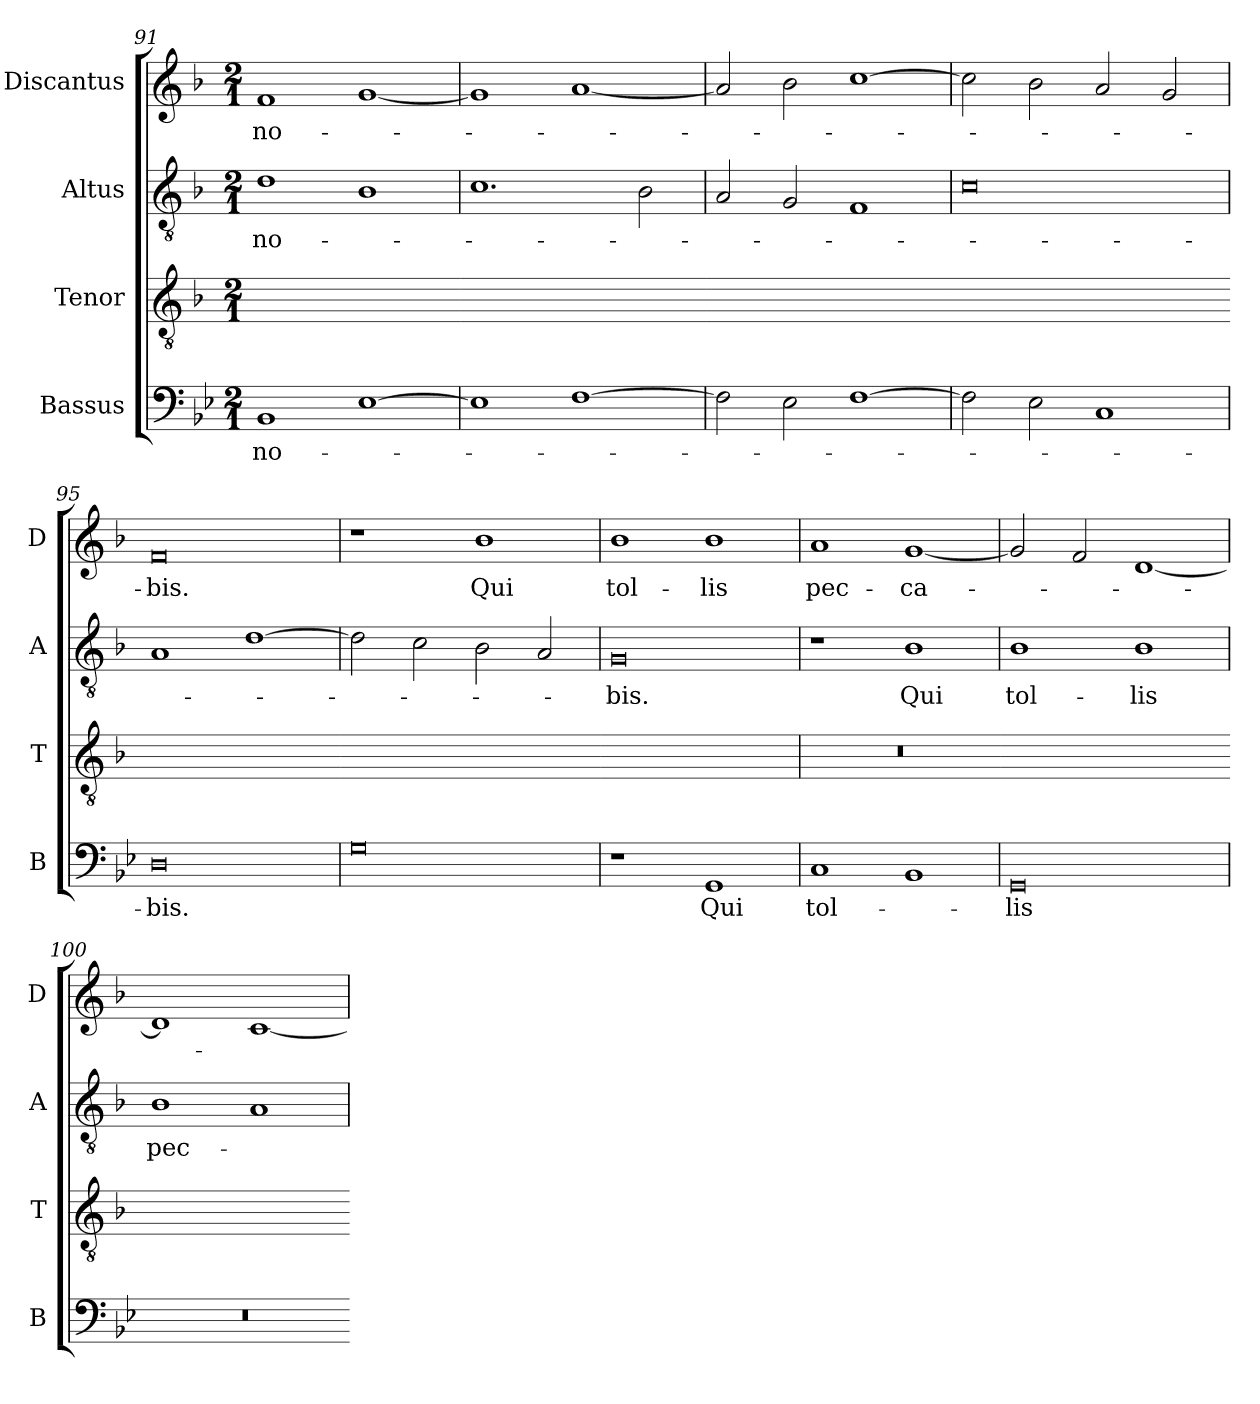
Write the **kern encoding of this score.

**kern	**text	**kern	**kern	**text	**kern	**text
*part4	*part4	*part3	*part2	*part2	*part1	*part1
*staff4	*staff4	*staff3	*staff2	*staff2	*staff1	*staff1
*I"Bassus	*	*I"Tenor	*I"Altus	*	*I"Discantus	*
*I'B	*	*I'T	*I'A	*	*I'D	*
*clefF4	*	*clefGv2	*clefGv2	*	*clefG2	*
*k[b-e-]	*	*k[b-]	*k[b-]	*	*k[b-]	*
*M2/1	*	*M2/1	*M2/1	*	*M2/1	*
=91	=91	=91	=91	=91	=91	=91
!	!	!LO:N:vis=4	!	!	!	!
1BB-	no-	0ryy	1d	no-	1f	no-
[1E-	.	.	1B-	.	[1g	.
=92	=92	=92-	=92	=92	=92	=92
!	!	!LO:N:vis=4	!	!	!	!
1E-]	.	0ryy	1.c	.	1g]	.
[1F	.	.	.	.	[1a	.
.	.	.	2B-	.	.	.
=93	=93	=93-	=93	=93	=93	=93
!	!	!LO:N:vis=4	!	!	!	!
2F]	.	0ryy	2A	.	2a]	.
2E-	.	.	2G	.	2b-	.
[1F	.	.	1F	.	[1cc	.
=94	=94	=94-	=94	=94	=94	=94
!	!	!LO:N:vis=4	!	!	!	!
2F]	.	0ryy	0c	.	2cc]	.
2E-	.	.	.	.	2b-	.
1C	.	.	.	.	2a	.
.	.	.	.	.	2g	.
=95	=95	=95-	=95	=95	=95	=95
!	!	!LO:N:vis=4	!	!	!	!
0D	-bis.	0ryy	1A	.	0f	-bis.
.	.	.	[1d	.	.	.
=96	=96	=96-	=96	=96	=96	=96
!	!	!LO:N:vis=4	!	!	!	!
0G	.	0ryy	2d]	.	1r	.
.	.	.	2c	.	.	.
.	.	.	2B-	.	1b-	Qui
.	.	.	2A	.	.	.
=97	=97	=97-	=97	=97	=97	=97
!	!	!LO:N:vis=4	!	!	!	!
1r	.	0ryy	0G	-bis.	1b-	tol-
1GG	Qui	.	.	.	1b-	-lis
=98	=98	=98	=98	=98	=98	=98
!	!	!LO:N:vis=4	!	!	!	!
1C	tol-	0r	1r	.	1a	pec-
1BB-	.	.	1B-	Qui	[1g	-ca-
=99	=99	=99-	=99	=99	=99	=99
!	!	!LO:N:vis=4	!	!	!	!
0GG	-lis	0ryy	1B-	tol-	2g]	.
.	.	.	.	.	2f	.
.	.	.	1B-	-lis	[1d	.
=100	=100	=100-	=100	=100	=100	=100
!	!	!LO:N:vis=4	!	!	!	!
0r	.	0ryy	1B-	pec-	1d]	.
.	.	.	1A	.	[1c	.
=	=	=-	=	=	=	=
*-	*-	*-	*-	*-	*-	*-
